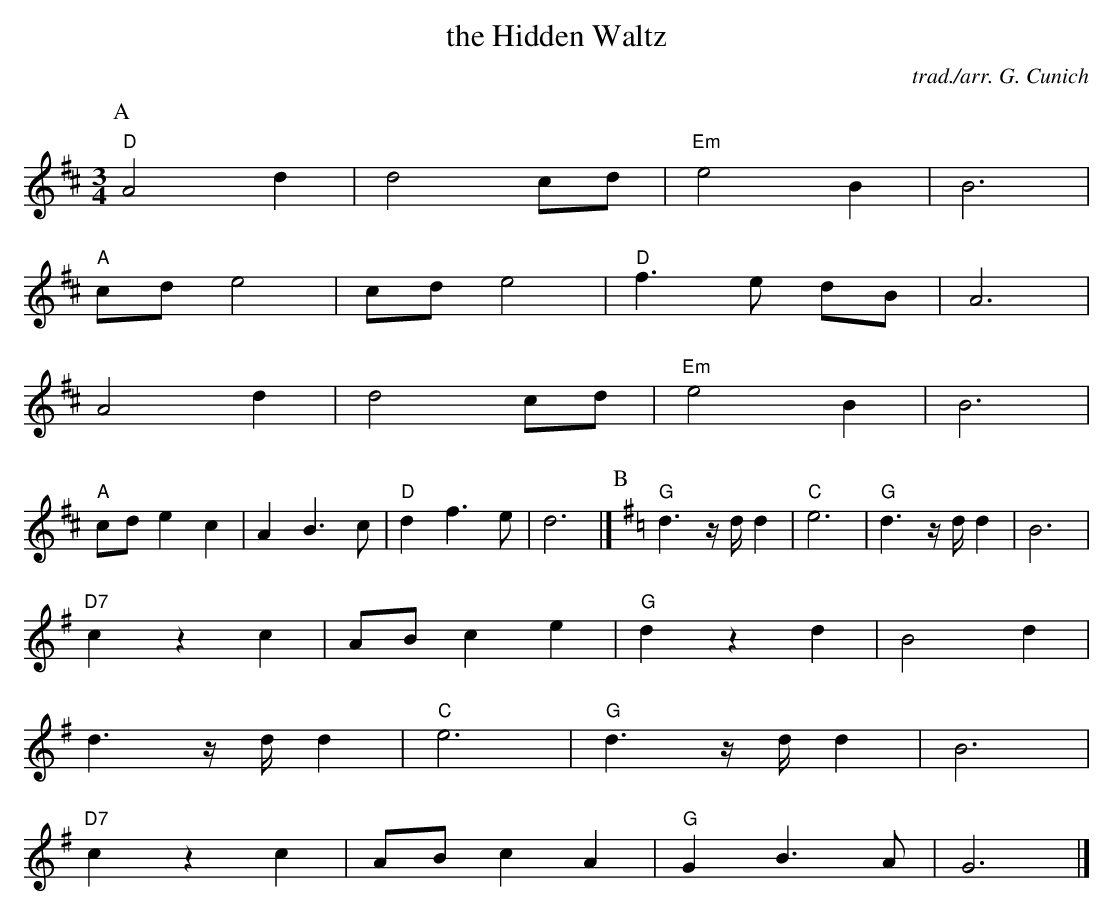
X:1
T:the Hidden Waltz
C:trad./arr. G. Cunich
M:3/4
L:1/8
K:D
P:A
"D"A4d2|d4cd|"Em"e4B2|B6|
"A"cde4|cde4|"D"f3 e dB|A6|
A4d2|d4cd|"Em"e4B2|B6|
"A"cde2c2|A2B3c|"D"d2f3e|d6|]\
P:B
K:G
"G"d3 z/d/d2|"C"e6|"G"d3 z/d/d2|B6|
"D7"c2z2c2|ABc2e2|"G"d2z2d2|B4d2|
d3 z/d/d2|"C"e6|"G"d3 z/d/d2|B6|
"D7"c2z2c2|ABc2A2|"G"G2B3A|G6|]
